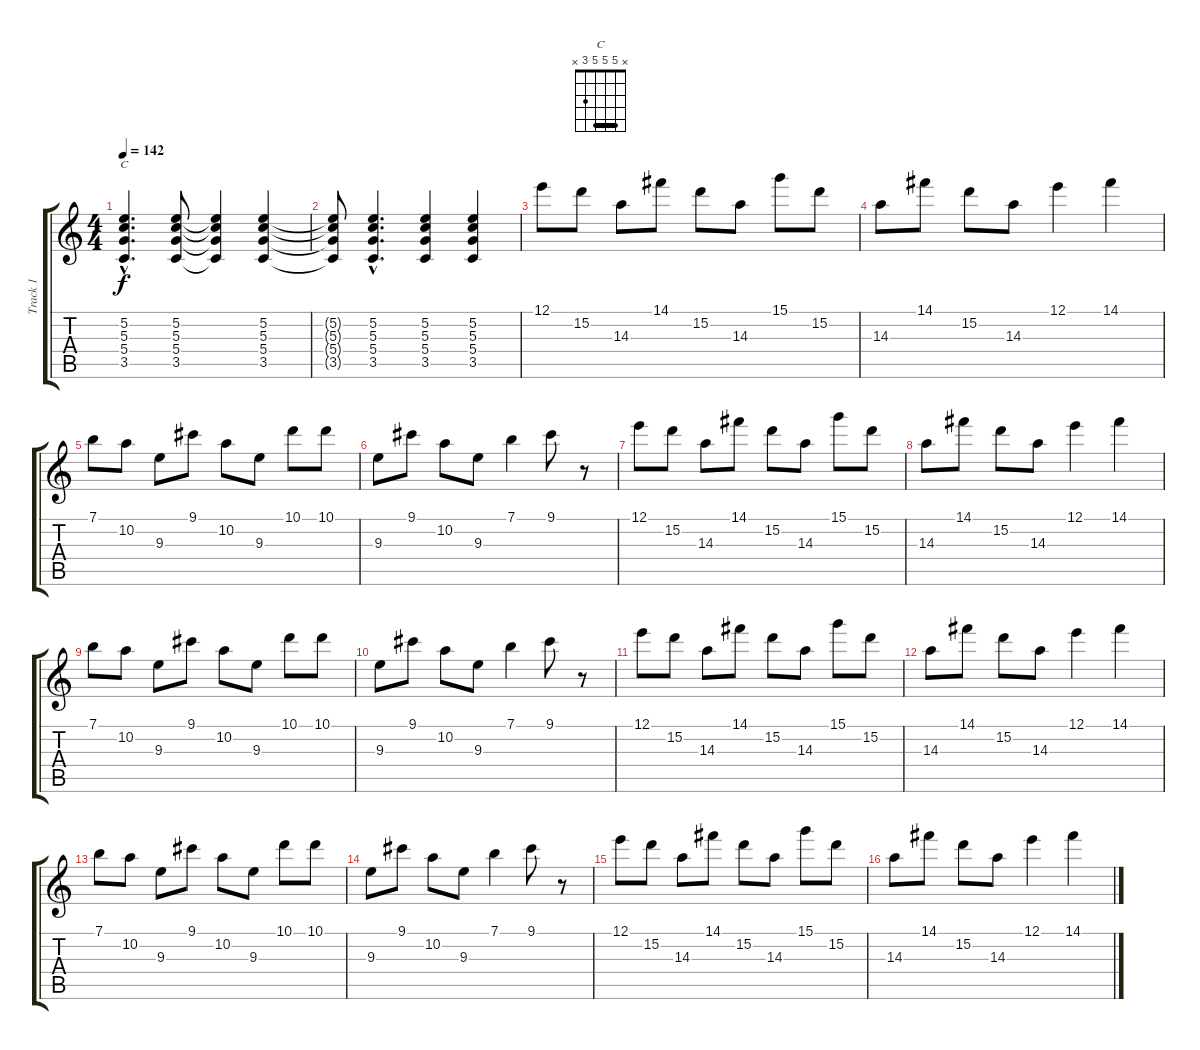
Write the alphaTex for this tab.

\track ("Track 1" "Track 1") {instrument distortionguitar}
\staff {score tabs}
\tuning (E4 B3 G3 D3 A2 E2) {hide}
\chord ("C" x 5 5 5 3 x) {barre 5}
\ts (4 4)
\tempo 142
\clef g2
\ks c
(5.2{hac} 5.3{hac} 5.4{hac} 3.5{hac}).4{d ch "C" dy f} (5.2 5.3 5.4 3.5).8 (5.2{t} 5.3{t} 5.4{t} 3.5{t}).4 (5.2 5.3 5.4 3.5).4 |
(5.2{t} 5.3{t} 5.4{t} 3.5{t}).8 (5.2{hac} 5.3{hac} 5.4{hac} 3.5{hac}).4{d} (5.2 5.3 5.4 3.5).4 (5.2 5.3 5.4 3.5).4 |
12.1.8{instrument electricguitarclean} 15.2.8 14.3.8 14.1.8 15.2.8 14.3.8 15.1.8 15.2.8 |
14.3.8 14.1.8 15.2.8 14.3.8 12.1.4 14.1.4 |
7.1.8 10.2.8 9.3.8 9.1.8 10.2.8 9.3.8 10.1.8 10.1.8 |
9.3.8 9.1.8 10.2.8 9.3.8 7.1.4 9.1.8 r.8 |
12.1.8 15.2.8 14.3.8 14.1.8 15.2.8 14.3.8 15.1.8 15.2.8 |
14.3.8 14.1.8 15.2.8 14.3.8 12.1.4 14.1.4 |
7.1.8 10.2.8 9.3.8 9.1.8 10.2.8 9.3.8 10.1.8 10.1.8 |
9.3.8 9.1.8 10.2.8 9.3.8 7.1.4 9.1.8 r.8 |
12.1.8{instrument electricguitarclean} 15.2.8 14.3.8 14.1.8 15.2.8 14.3.8 15.1.8 15.2.8 |
14.3.8 14.1.8 15.2.8 14.3.8 12.1.4 14.1.4 |
7.1.8 10.2.8 9.3.8 9.1.8 10.2.8 9.3.8 10.1.8 10.1.8 |
9.3.8 9.1.8 10.2.8 9.3.8 7.1.4 9.1.8 r.8 |
12.1.8{instrument electricguitarclean} 15.2.8 14.3.8 14.1.8 15.2.8 14.3.8 15.1.8 15.2.8 |
14.3.8 14.1.8 15.2.8 14.3.8 12.1.4 14.1.4
